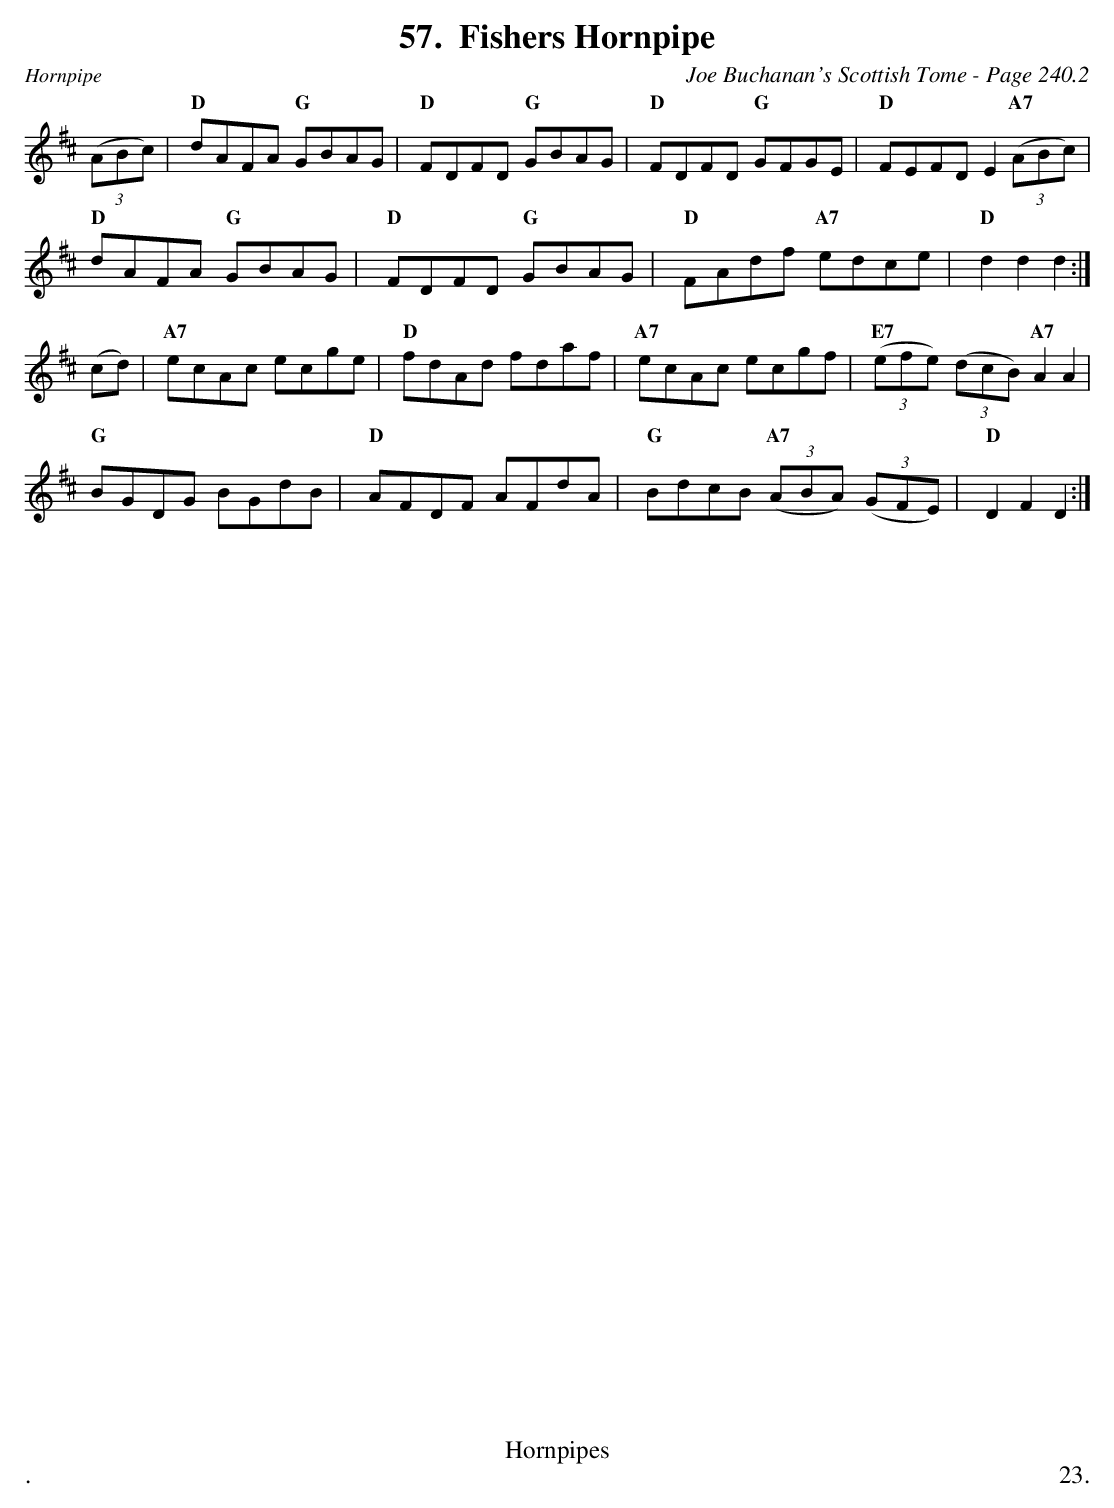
X:1
T:Fishers Hornpipe
C:Joe Buchanan's Scottish Tome - Page 240.2
L:1/8
K:D
((3ABc) | "D"dAFA "G"GBAG | "D"FDFD "G"GBAG | "D"FDFD "G"GFGE | "D"FEFD E2 "A7"((3ABc) |
"D"dAFA "G"GBAG | "D"FDFD "G"GBAG | "D"FAdf "A7"edce | "D"d2 d2 d2 :|
(cd) | "A7"ecAc ecge | "D"fdAd fdaf | "A7"ecAc ecgf | "E7"((3efe) ((3dcB) "A7"A2 A2 |
"G"BGDG BGdB | "D"AFDF AFdA | "G"BdcB "A7"((3ABA) ((3GFE) | "D"D2 F2 D2 :|
